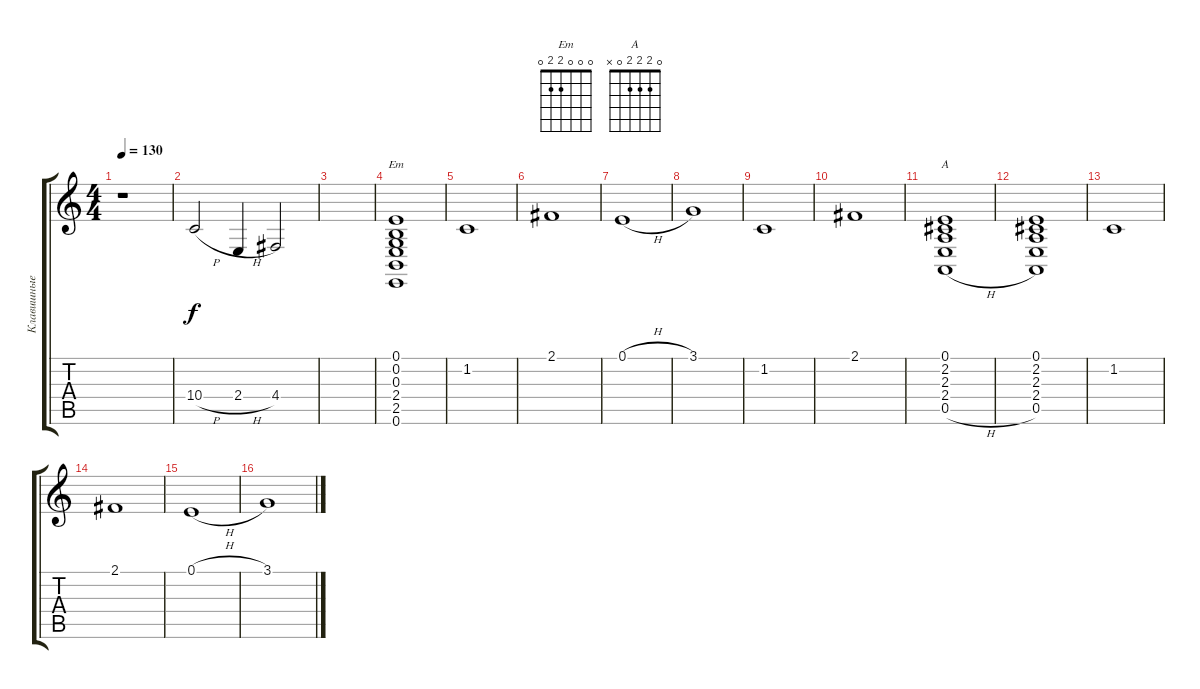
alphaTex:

\track ("Клавишные" "Клавишные") {instrument synthstrings1}
\staff {score tabs}
\tuning (E4 B3 G3 D3 A2 E2) {hide}
\chord ("Em" 0 0 0 2 2 0)
\chord ("A" 0 2 2 2 0 x)
\ts (4 4)
\tempo 130
\clef g2
\ks c
r.1{dy f} |
10.4{h}.2 2.4{h}.4 4.4.2 |
|
(0.1 0.2 0.3 2.4 2.5 0.6).1{ch "Em"} |
1.2.1 |
2.1.1 |
0.1{h}.1 |
3.1.1 |
1.2.1 |
2.1.1 |
(0.1 2.2 2.3 2.4 0.5{h}).1{ch "A"} |
(0.1 2.2 2.3 2.4 0.5).1 |
1.2.1 |
2.1.1 |
0.1{h}.1 |
3.1.1
